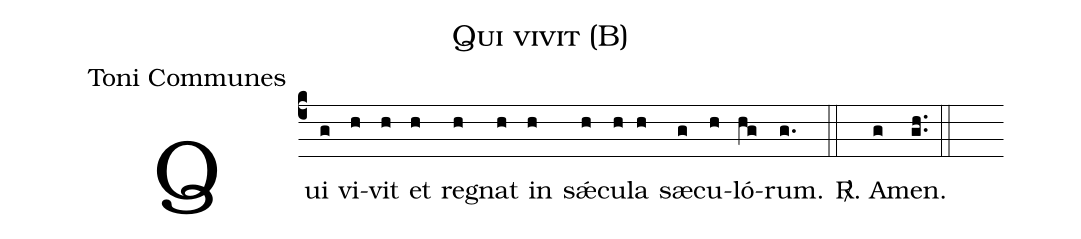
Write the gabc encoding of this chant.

name:Qui vivit (B);
office-part:Toni Communes;
%%
(c4) Qui(g) vi(h)vit(h) et(h) re(h)gnat(h) in(h) sǽ(h)cu(h)la(h) sæ(g)cu(h)ló(hg)rum.(g.) (::) <sp>R/</sp>. A(g)men.(gh..) (::)
